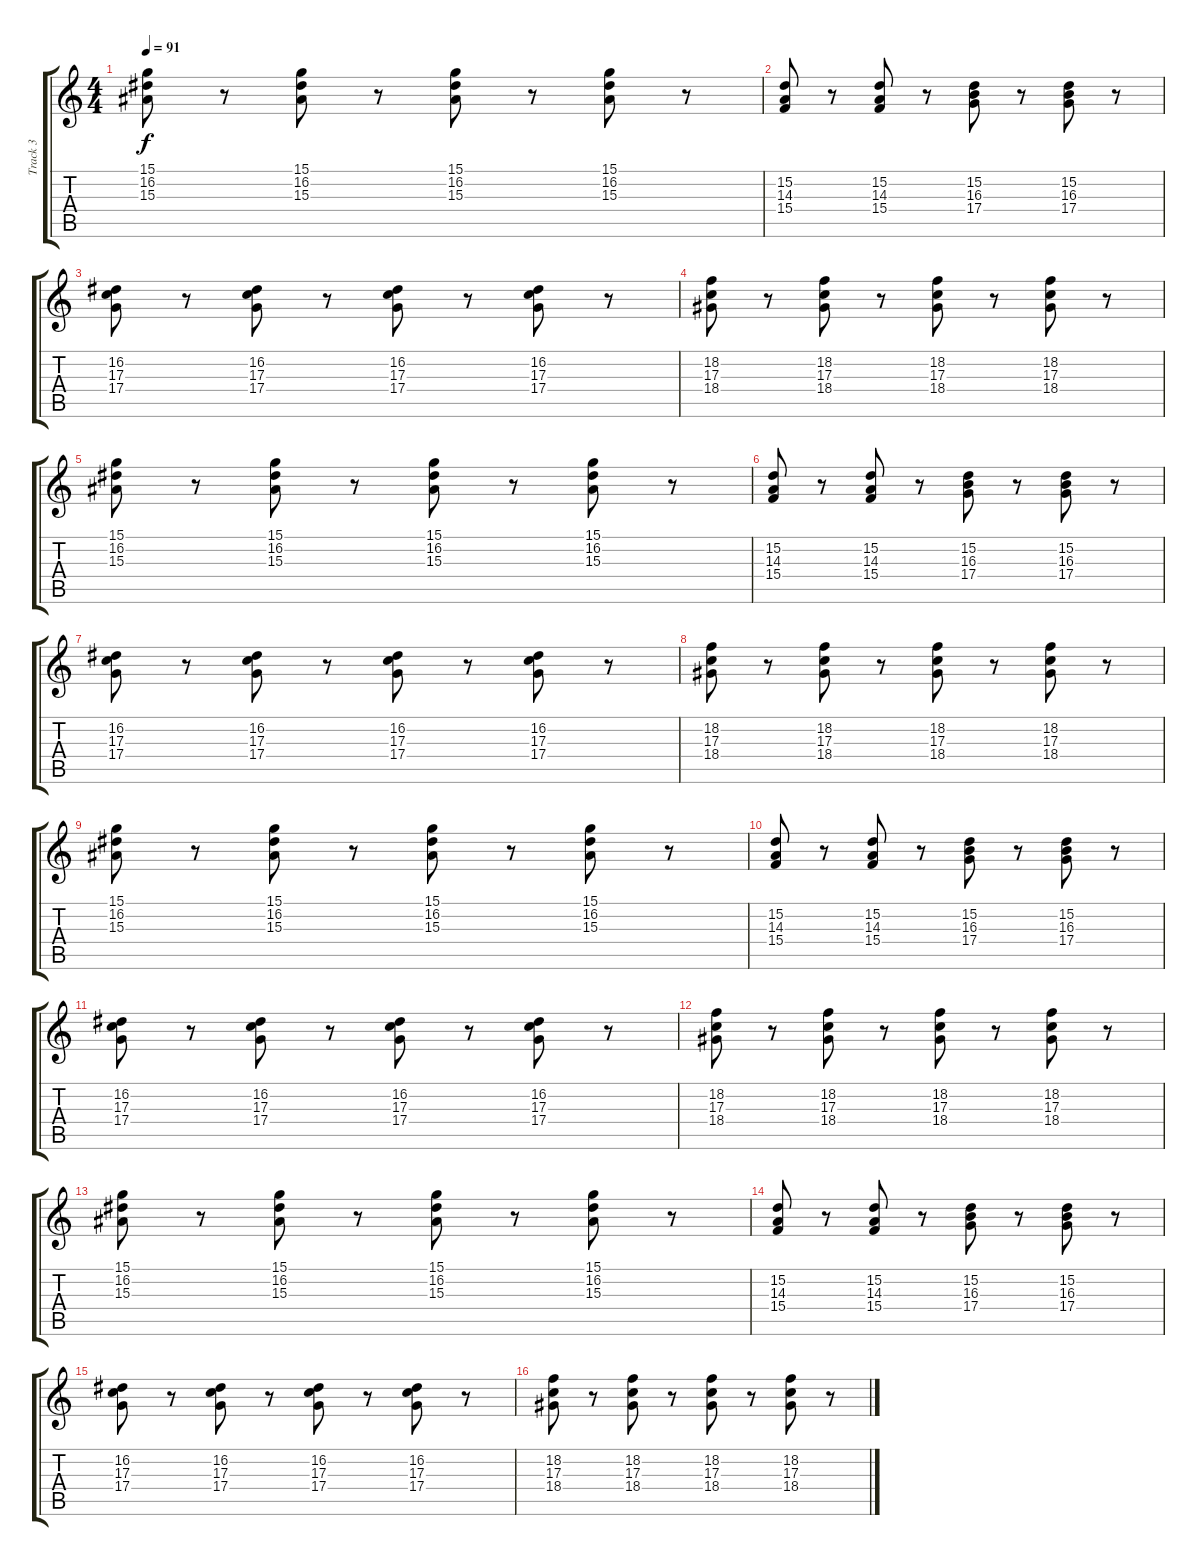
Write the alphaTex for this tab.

\track ("Track 3" "Track 3") {instrument brightacousticpiano}
\staff {score tabs}
\tuning (E4 B3 G3 D3 A2 E2) {hide}
\ts (4 4)
\tempo 91
\clef g2
\ks c
(15.1 16.2 15.3).8{dy f} r.8 (15.1 16.2 15.3).8 r.8 (15.1 16.2 15.3).8 r.8 (15.1 16.2 15.3).8 r.8 |
(15.2 14.3 15.4).8 r.8 (15.2 14.3 15.4).8 r.8 (15.2 16.3 17.4).8 r.8 (15.2 16.3 17.4).8 r.8 |
(16.2 17.3 17.4).8 r.8 (16.2 17.3 17.4).8 r.8 (16.2 17.3 17.4).8 r.8 (16.2 17.3 17.4).8 r.8 |
(18.2 17.3 18.4).8 r.8 (18.2 17.3 18.4).8 r.8 (18.2 17.3 18.4).8 r.8 (18.2 17.3 18.4).8 r.8 |
(15.1 16.2 15.3).8 r.8 (15.1 16.2 15.3).8 r.8 (15.1 16.2 15.3).8 r.8 (15.1 16.2 15.3).8 r.8 |
(15.2 14.3 15.4).8 r.8 (15.2 14.3 15.4).8 r.8 (15.2 16.3 17.4).8 r.8 (15.2 16.3 17.4).8 r.8 |
(16.2 17.3 17.4).8 r.8 (16.2 17.3 17.4).8 r.8 (16.2 17.3 17.4).8 r.8 (16.2 17.3 17.4).8 r.8 |
(18.2 17.3 18.4).8 r.8 (18.2 17.3 18.4).8 r.8 (18.2 17.3 18.4).8 r.8 (18.2 17.3 18.4).8 r.8 |
(15.1 16.2 15.3).8 r.8 (15.1 16.2 15.3).8 r.8 (15.1 16.2 15.3).8 r.8 (15.1 16.2 15.3).8 r.8 |
(15.2 14.3 15.4).8 r.8 (15.2 14.3 15.4).8 r.8 (15.2 16.3 17.4).8 r.8 (15.2 16.3 17.4).8 r.8 |
(16.2 17.3 17.4).8 r.8 (16.2 17.3 17.4).8 r.8 (16.2 17.3 17.4).8 r.8 (16.2 17.3 17.4).8 r.8 |
(18.2 17.3 18.4).8 r.8 (18.2 17.3 18.4).8 r.8 (18.2 17.3 18.4).8 r.8 (18.2 17.3 18.4).8 r.8 |
(15.1 16.2 15.3).8 r.8 (15.1 16.2 15.3).8 r.8 (15.1 16.2 15.3).8 r.8 (15.1 16.2 15.3).8 r.8 |
(15.2 14.3 15.4).8 r.8 (15.2 14.3 15.4).8 r.8 (15.2 16.3 17.4).8 r.8 (15.2 16.3 17.4).8 r.8 |
(16.2 17.3 17.4).8 r.8 (16.2 17.3 17.4).8 r.8 (16.2 17.3 17.4).8 r.8 (16.2 17.3 17.4).8 r.8 |
(18.2 17.3 18.4).8 r.8 (18.2 17.3 18.4).8 r.8 (18.2 17.3 18.4).8 r.8 (18.2 17.3 18.4).8 r.8
